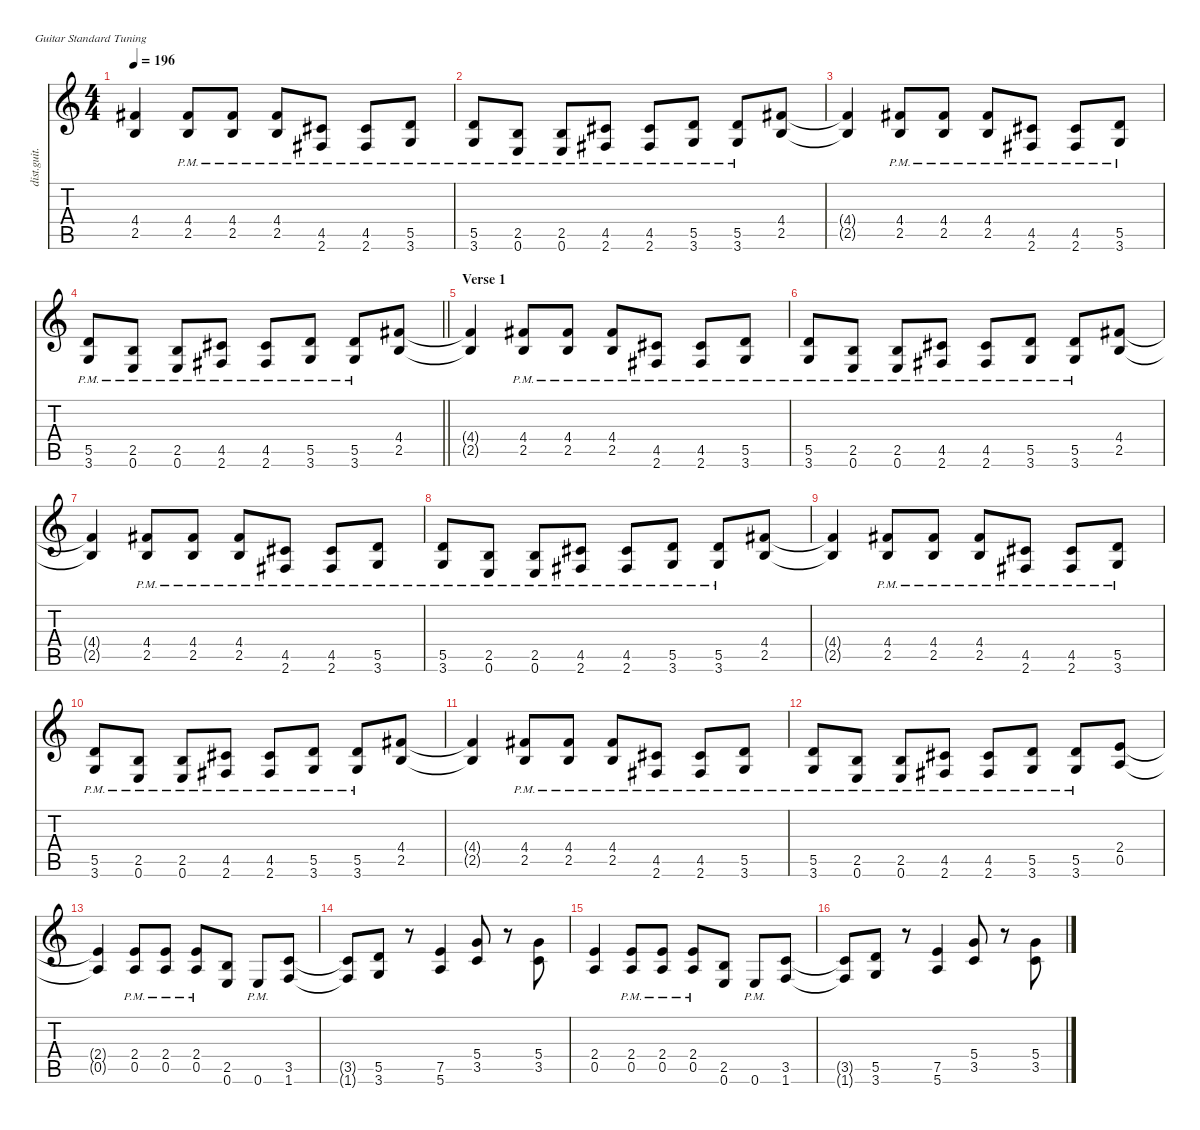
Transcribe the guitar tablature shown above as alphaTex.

\defaultSystemsLayout 4
\hideDynamics
\bracketExtendMode nobrackets
\track ("Mustaine" "dist.guit.") {instrument distortionguitar}
\staff {score tabs}
\tuning (E4 B3 G3 D3 A2 E2)
\ts (4 4)
\tempo 196
\clef g2
\ks c
(4.4{t acc #} 2.5{t}).4{dy f beam Up} (4.4{pm acc #} 2.5{pm}).8{beam Up} (4.4{pm acc #} 2.5{pm}).8{beam Up} (4.4{pm acc #} 2.5{pm}).8{beam Up} (4.5{pm acc #} 2.6{pm acc #}).8{beam Up} (4.5{pm acc #} 2.6{pm acc #}).8{beam Up} (5.5{pm} 3.6{pm}).8{beam Up} |
(5.5{pm} 3.6{pm}).8{beam Up} (2.5{pm} 0.6{pm}).8{beam Up} (2.5{pm} 0.6{pm}).8{beam Up} (4.5{pm acc #} 2.6{pm acc #}).8{beam Up} (4.5{pm acc #} 2.6{pm acc #}).8{beam Up} (5.5{pm} 3.6{pm}).8{beam Up} (5.5{pm} 3.6{pm}).8{beam Up} (4.4{acc #} 2.5).8{beam Up} |
(4.4{t acc #} 2.5{t}).4{beam Up} (4.4{pm acc #} 2.5{pm}).8{beam Up} (4.4{pm acc #} 2.5{pm}).8{beam Up} (4.4{pm acc #} 2.5{pm}).8{beam Up} (4.5{pm acc #} 2.6{pm acc #}).8{beam Up} (4.5{pm acc #} 2.6{pm acc #}).8{beam Up} (5.5{pm} 3.6{pm}).8{beam Up} |
\barLineRight lightlight
(5.5{pm} 3.6{pm}).8{beam Up} (2.5{pm} 0.6{pm}).8{beam Up} (2.5{pm} 0.6{pm}).8{beam Up} (4.5{pm acc #} 2.6{pm acc #}).8{beam Up} (4.5{pm acc #} 2.6{pm acc #}).8{beam Up} (5.5{pm} 3.6{pm}).8{beam Up} (5.5{pm} 3.6{pm}).8{beam Up} (4.4{acc #} 2.5).8{beam Up} |
\section ("" "Verse 1")
(4.4{t acc #} 2.5{t}).4{beam Up} (4.4{pm acc #} 2.5{pm}).8{beam Up} (4.4{pm acc #} 2.5{pm}).8{beam Up} (4.4{pm acc #} 2.5{pm}).8{beam Up} (4.5{pm acc #} 2.6{pm acc #}).8{beam Up} (4.5{pm acc #} 2.6{pm acc #}).8{beam Up} (5.5{pm} 3.6{pm}).8{beam Up} |
(5.5{pm} 3.6{pm}).8{beam Up} (2.5{pm} 0.6{pm}).8{beam Up} (2.5{pm} 0.6{pm}).8{beam Up} (4.5{pm acc #} 2.6{pm acc #}).8{beam Up} (4.5{pm acc #} 2.6{pm acc #}).8{beam Up} (5.5{pm} 3.6{pm}).8{beam Up} (5.5{pm} 3.6{pm}).8{beam Up} (4.4{acc #} 2.5).8{beam Up} |
(4.4{t acc #} 2.5{t}).4{beam Up} (4.4{pm acc #} 2.5{pm}).8{beam Up} (4.4{pm acc #} 2.5{pm}).8{beam Up} (4.4{pm acc #} 2.5{pm}).8{beam Up} (4.5{pm acc #} 2.6{pm acc #}).8{beam Up} (4.5{pm acc #} 2.6{pm acc #}).8{beam Up} (5.5{pm} 3.6{pm}).8{beam Up} |
(5.5{pm} 3.6{pm}).8{beam Up} (2.5{pm} 0.6{pm}).8{beam Up} (2.5{pm} 0.6{pm}).8{beam Up} (4.5{pm acc #} 2.6{pm acc #}).8{beam Up} (4.5{pm acc #} 2.6{pm acc #}).8{beam Up} (5.5{pm} 3.6{pm}).8{beam Up} (5.5{pm} 3.6{pm}).8{beam Up} (4.4{acc #} 2.5).8{beam Up} |
(4.4{t acc #} 2.5{t}).4{beam Up} (4.4{pm acc #} 2.5{pm}).8{beam Up} (4.4{pm acc #} 2.5{pm}).8{beam Up} (4.4{pm acc #} 2.5{pm}).8{beam Up} (4.5{pm acc #} 2.6{pm acc #}).8{beam Up} (4.5{pm acc #} 2.6{pm acc #}).8{beam Up} (5.5{pm} 3.6{pm}).8{beam Up} |
(5.5{pm} 3.6{pm}).8{beam Up} (2.5{pm} 0.6{pm}).8{beam Up} (2.5{pm} 0.6{pm}).8{beam Up} (4.5{pm acc #} 2.6{pm acc #}).8{beam Up} (4.5{pm acc #} 2.6{pm acc #}).8{beam Up} (5.5{pm} 3.6{pm}).8{beam Up} (5.5{pm} 3.6{pm}).8{beam Up} (4.4{acc #} 2.5).8{beam Up} |
(4.4{t acc #} 2.5{t}).4{beam Up} (4.4{pm acc #} 2.5{pm}).8{beam Up} (4.4{pm acc #} 2.5{pm}).8{beam Up} (4.4{pm acc #} 2.5{pm}).8{beam Up} (4.5{pm acc #} 2.6{pm acc #}).8{beam Up} (4.5{pm acc #} 2.6{pm acc #}).8{beam Up} (5.5{pm} 3.6{pm}).8{beam Up} |
(5.5{pm} 3.6{pm}).8{beam Up} (2.5{pm} 0.6{pm}).8{beam Up} (2.5{pm} 0.6{pm}).8{beam Up} (4.5{pm acc #} 2.6{pm acc #}).8{beam Up} (4.5{pm acc #} 2.6{pm acc #}).8{beam Up} (5.5{pm} 3.6{pm}).8{beam Up} (5.5{pm} 3.6{pm}).8{beam Up} (2.4 0.5).8{beam Up} |
(2.4{t} 0.5{t}).4{beam Up} (2.4{pm} 0.5{pm}).8{beam Up} (2.4{pm} 0.5{pm}).8{beam Up} (2.4{pm} 0.5{pm}).8{beam Up} (2.5 0.6).8{beam Up} 0.6{pm}.8{beam Up} (3.5 1.6).8{beam Up} |
(3.5{t} 1.6{t}).8{beam Up} (5.5 3.6).8{beam Up} r.8{beam Down} (7.5 5.6).4{beam Up} (5.4 3.5).8{beam Up} r.8{beam Down} (5.4 3.5).8{beam Up} |
(2.4 0.5).4{beam Up} (2.4{pm} 0.5{pm}).8{beam Up} (2.4{pm} 0.5{pm}).8{beam Up} (2.4{pm} 0.5{pm}).8{beam Up} (2.5 0.6).8{beam Up} 0.6{pm}.8{beam Up} (3.5 1.6).8{beam Up} |
(3.5{t} 1.6{t}).8{beam Up} (5.5 3.6).8{beam Up} r.8{beam Down} (7.5 5.6).4{beam Up} (5.4 3.5).8{beam Up} r.8{beam Down} (5.4 3.5).8{beam Up}
